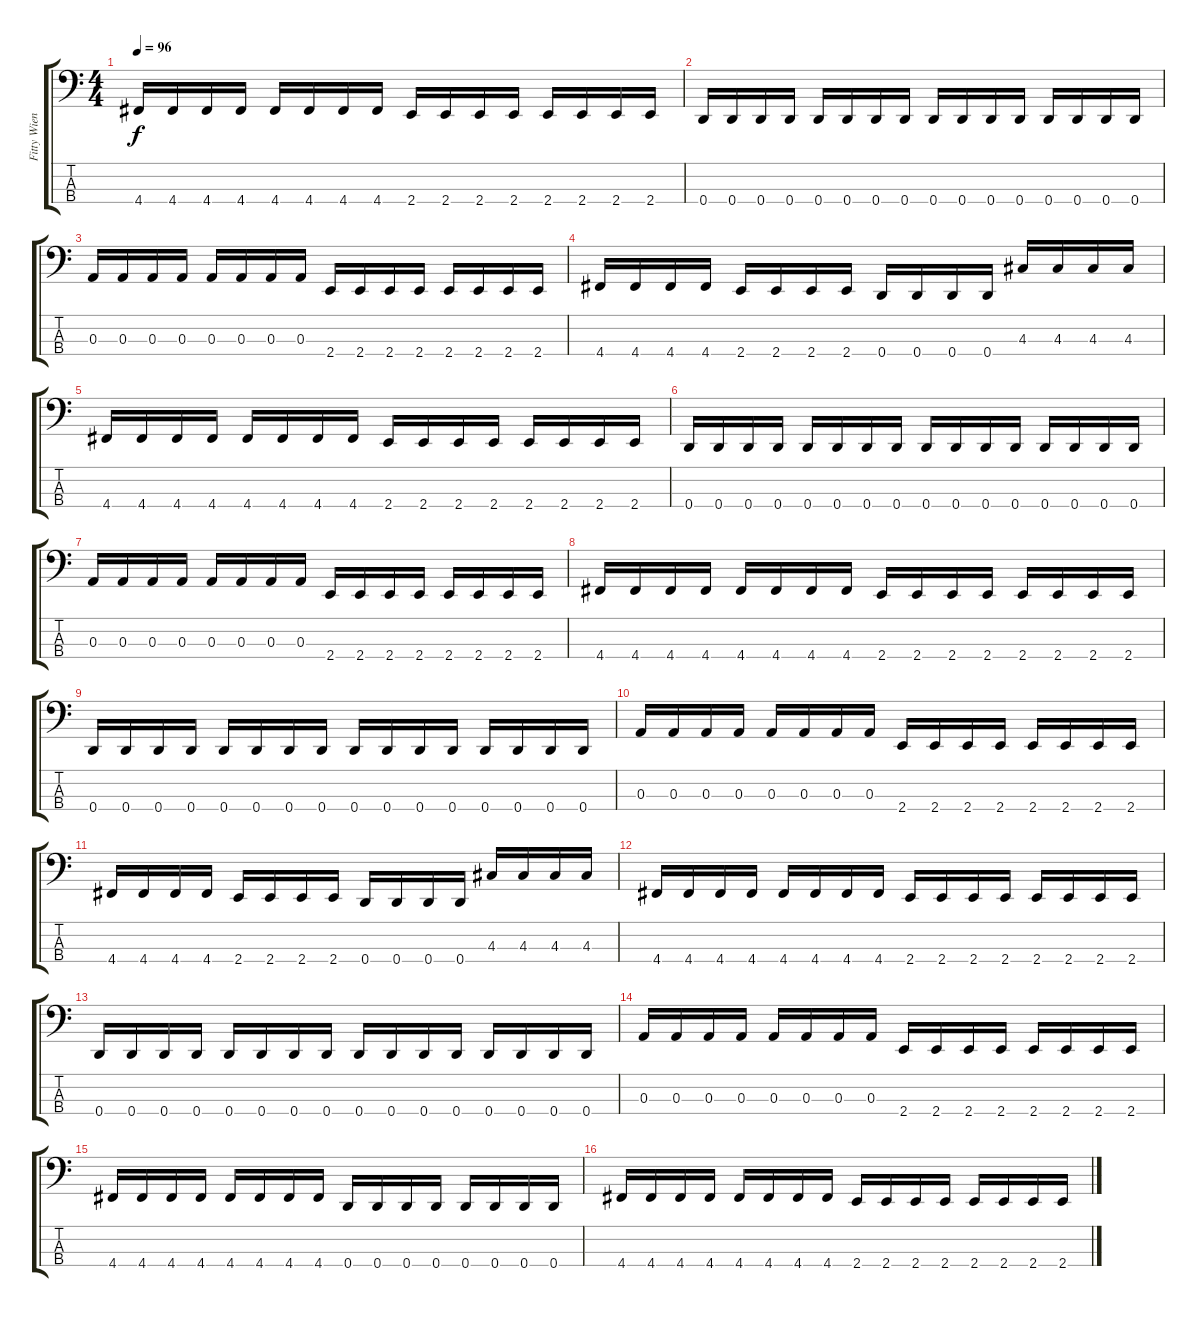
\track ("Fitty Wienhold" "Fitty Wien") {instrument electricbassfinger}
\staff {score tabs}
\tuning (G2 D2 A1 D1) {hide}
\ts (4 4)
\tempo 96
\clef f4
\ks c
4.4.16{dy f} 4.4.16 4.4.16 4.4.16 4.4.16 4.4.16 4.4.16 4.4.16 2.4.16 2.4.16 2.4.16 2.4.16 2.4.16 2.4.16 2.4.16 2.4.16 |
0.4.16 0.4.16 0.4.16 0.4.16 0.4.16 0.4.16 0.4.16 0.4.16 0.4.16 0.4.16 0.4.16 0.4.16 0.4.16 0.4.16 0.4.16 0.4.16 |
0.3.16 0.3.16 0.3.16 0.3.16 0.3.16 0.3.16 0.3.16 0.3.16 2.4.16 2.4.16 2.4.16 2.4.16 2.4.16 2.4.16 2.4.16 2.4.16 |
4.4.16 4.4.16 4.4.16 4.4.16 2.4.16 2.4.16 2.4.16 2.4.16 0.4.16 0.4.16 0.4.16 0.4.16 4.3.16 4.3.16 4.3.16 4.3.16 |
4.4.16 4.4.16 4.4.16 4.4.16 4.4.16 4.4.16 4.4.16 4.4.16 2.4.16 2.4.16 2.4.16 2.4.16 2.4.16 2.4.16 2.4.16 2.4.16 |
0.4.16 0.4.16 0.4.16 0.4.16 0.4.16 0.4.16 0.4.16 0.4.16 0.4.16 0.4.16 0.4.16 0.4.16 0.4.16 0.4.16 0.4.16 0.4.16 |
0.3.16 0.3.16 0.3.16 0.3.16 0.3.16 0.3.16 0.3.16 0.3.16 2.4.16 2.4.16 2.4.16 2.4.16 2.4.16 2.4.16 2.4.16 2.4.16 |
4.4.16 4.4.16 4.4.16 4.4.16 4.4.16 4.4.16 4.4.16 4.4.16 2.4.16 2.4.16 2.4.16 2.4.16 2.4.16 2.4.16 2.4.16 2.4.16 |
0.4.16 0.4.16 0.4.16 0.4.16 0.4.16 0.4.16 0.4.16 0.4.16 0.4.16 0.4.16 0.4.16 0.4.16 0.4.16 0.4.16 0.4.16 0.4.16 |
0.3.16 0.3.16 0.3.16 0.3.16 0.3.16 0.3.16 0.3.16 0.3.16 2.4.16 2.4.16 2.4.16 2.4.16 2.4.16 2.4.16 2.4.16 2.4.16 |
4.4.16 4.4.16 4.4.16 4.4.16 2.4.16 2.4.16 2.4.16 2.4.16 0.4.16 0.4.16 0.4.16 0.4.16 4.3.16 4.3.16 4.3.16 4.3.16 |
4.4.16 4.4.16 4.4.16 4.4.16 4.4.16 4.4.16 4.4.16 4.4.16 2.4.16 2.4.16 2.4.16 2.4.16 2.4.16 2.4.16 2.4.16 2.4.16 |
0.4.16 0.4.16 0.4.16 0.4.16 0.4.16 0.4.16 0.4.16 0.4.16 0.4.16 0.4.16 0.4.16 0.4.16 0.4.16 0.4.16 0.4.16 0.4.16 |
0.3.16 0.3.16 0.3.16 0.3.16 0.3.16 0.3.16 0.3.16 0.3.16 2.4.16 2.4.16 2.4.16 2.4.16 2.4.16 2.4.16 2.4.16 2.4.16 |
4.4.16 4.4.16 4.4.16 4.4.16 4.4.16 4.4.16 4.4.16 4.4.16 0.4.16 0.4.16 0.4.16 0.4.16 0.4.16 0.4.16 0.4.16 0.4.16 |
4.4.16 4.4.16 4.4.16 4.4.16 4.4.16 4.4.16 4.4.16 4.4.16 2.4.16 2.4.16 2.4.16 2.4.16 2.4.16 2.4.16 2.4.16 2.4.16
